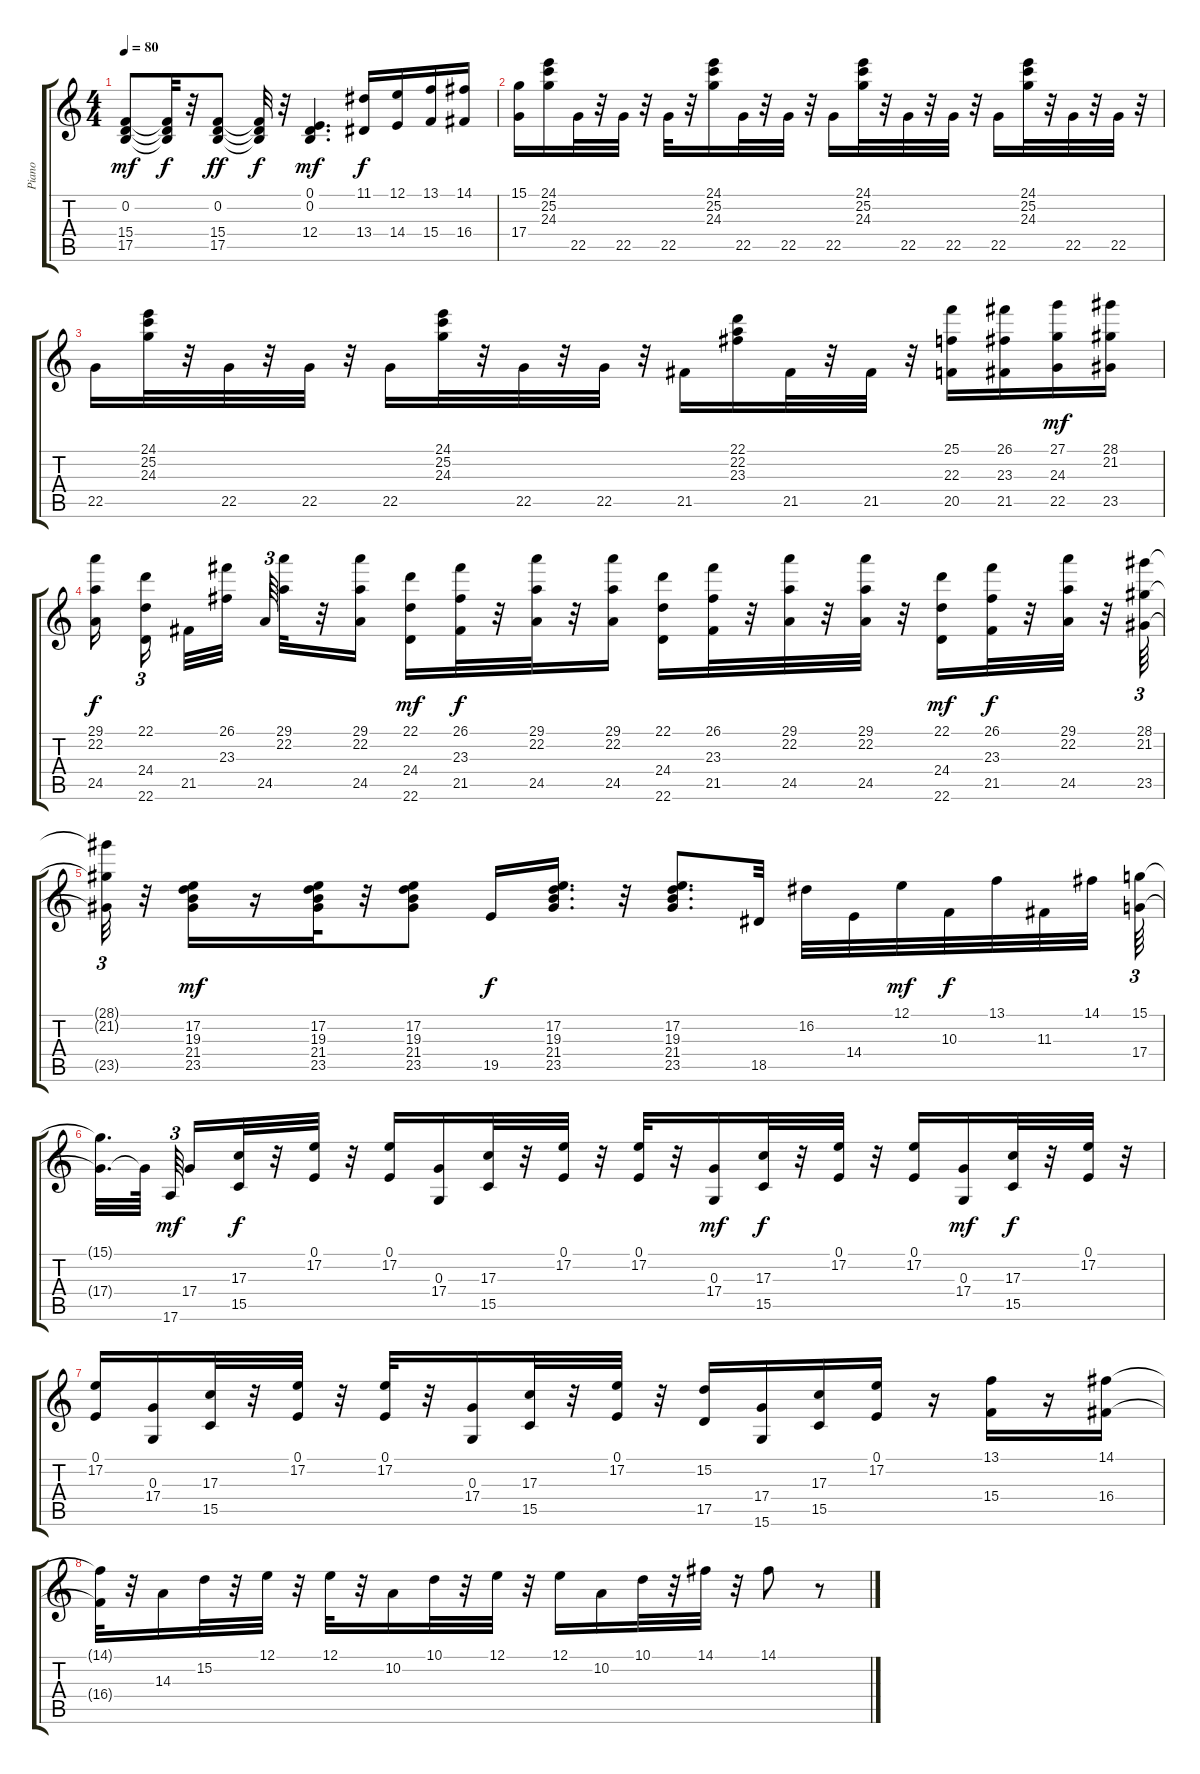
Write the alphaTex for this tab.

\track ("Piano" "Piano") {instrument electricgrandpiano}
\staff {score tabs}
\tuning (E4 B3 G3 D3 A2 E2) {hide}
\ts (4 4)
\tempo 80
\clef g2
\ks c
(0.2 15.4 17.5).8{dy mf} (0.2{t} 15.4{t} 17.5{t}).32{dy f} r.32 (0.2 15.4 17.5).8{dy ff} (0.2{t} 15.4{t} 17.5{t}).32{dy f} r.32 (0.1 0.2 12.4).4{d dy mf} (11.1 13.4).16{dy f} (12.1 14.4).16 (13.1 15.4).16 (14.1 16.4).16 |
(15.1 17.4).16 (24.1 25.2 24.3).16 22.5.32 r.32 22.5.32 r.32 22.5.32 r.32 (24.1 25.2 24.3).16 22.5.32 r.32 22.5.32 r.32 22.5.16 (24.1 25.2 24.3).32 r.32 22.5.32 r.32 22.5.32 r.32 22.5.16 (24.1 25.2 24.3).32 r.32 22.5.32 r.32 22.5.32 r.32 |
22.5.16 (24.1 25.2 24.3).32 r.32 22.5.32 r.32 22.5.32 r.32 22.5.16 (24.1 25.2 24.3).32 r.32 22.5.32 r.32 22.5.32 r.32 21.5.16 (22.1 22.2 23.3).16 21.5.32 r.32 21.5.32 r.32 (25.1 22.3 20.5).16 (26.1 23.3 21.5).16 (27.1 24.3 22.5).16{dy mf} (28.1 21.2 23.5).16 |
(29.1 22.2 24.5).16{dy f beam splitsecondary} (22.1 24.4 22.6).16{tu (3 2) beam splitsecondary} 21.5.32 (26.1 23.3).32{beam splitsecondary} 24.5.64{tu (3 2)} (29.1 22.2).32 r.32 (29.1 22.2 24.5).16 (22.1 24.4 22.6).16{dy mf} (26.1 23.3 21.5).32{dy f} r.32 (29.1 22.2 24.5).32 r.32 (29.1 22.2 24.5).16 (22.1 24.4 22.6).16 (26.1 23.3 21.5).32 r.32 (29.1 22.2 24.5).32 r.32 (29.1 22.2 24.5).32 r.32 (22.1 24.4 22.6).16{dy mf} (26.1 23.3 21.5).32{dy f} r.32 (29.1 22.2 24.5).32 r.32 (28.1 21.2 23.5).64{tu (3 2)} |
(28.1{t} 21.2{t} 23.5{t}).32{tu (3 2)} r.32 (17.2 19.3 21.4 23.5).16{dy mf} r.16 (17.2 19.3 21.4 23.5).32 r.32 (17.2 19.3 21.4 23.5).8 19.5.16{dy f} (17.2 19.3 21.4 23.5).16{d} r.32 (17.2 19.3 21.4 23.5).8{d} 18.5.32 16.2.32 14.4.32 12.1.32{dy mf} 10.3.32{dy f} 13.1.32 11.3.32 14.1.32{beam splitsecondary} (15.1 17.4).64{tu (3 2)} |
(15.1{t} 17.4{t}).32{d} 17.4{t}.64{beam splitsecondary} 17.6.64{tu (3 2) dy mf beam splitsecondary} 17.4.16 (17.3 15.5).32{dy f} r.32 (0.1 17.2).32 r.32 (0.1 17.2).16 (0.3 17.4).16 (17.3 15.5).32 r.32 (0.1 17.2).32 r.32 (0.1 17.2).32 r.32 (0.3 17.4).16{dy mf} (17.3 15.5).32{dy f} r.32 (0.1 17.2).32 r.32 (0.1 17.2).16 (0.3 17.4).16{dy mf} (17.3 15.5).32{dy f} r.32 (0.1 17.2).32 r.32 |
(0.1 17.2).16 (0.3 17.4).16 (17.3 15.5).32 r.32 (0.1 17.2).32 r.32 (0.1 17.2).32 r.32 (0.3 17.4).16 (17.3 15.5).32 r.32 (0.1 17.2).32 r.32 (15.2 17.5).16 (17.4 15.6).16 (17.3 15.5).16 (0.1 17.2).16 r.16 (13.1 15.4).16 r.16 (14.1 16.4).16 |
(14.1{t} 16.4{t}).32 r.32 14.3.16 15.2.32 r.32 12.1.32 r.32 12.1.32 r.32 10.2.16 10.1.32 r.32 12.1.32 r.32 12.1.16 10.2.16 10.1.32 r.32 14.1.32 r.32 14.1.8 r.8
